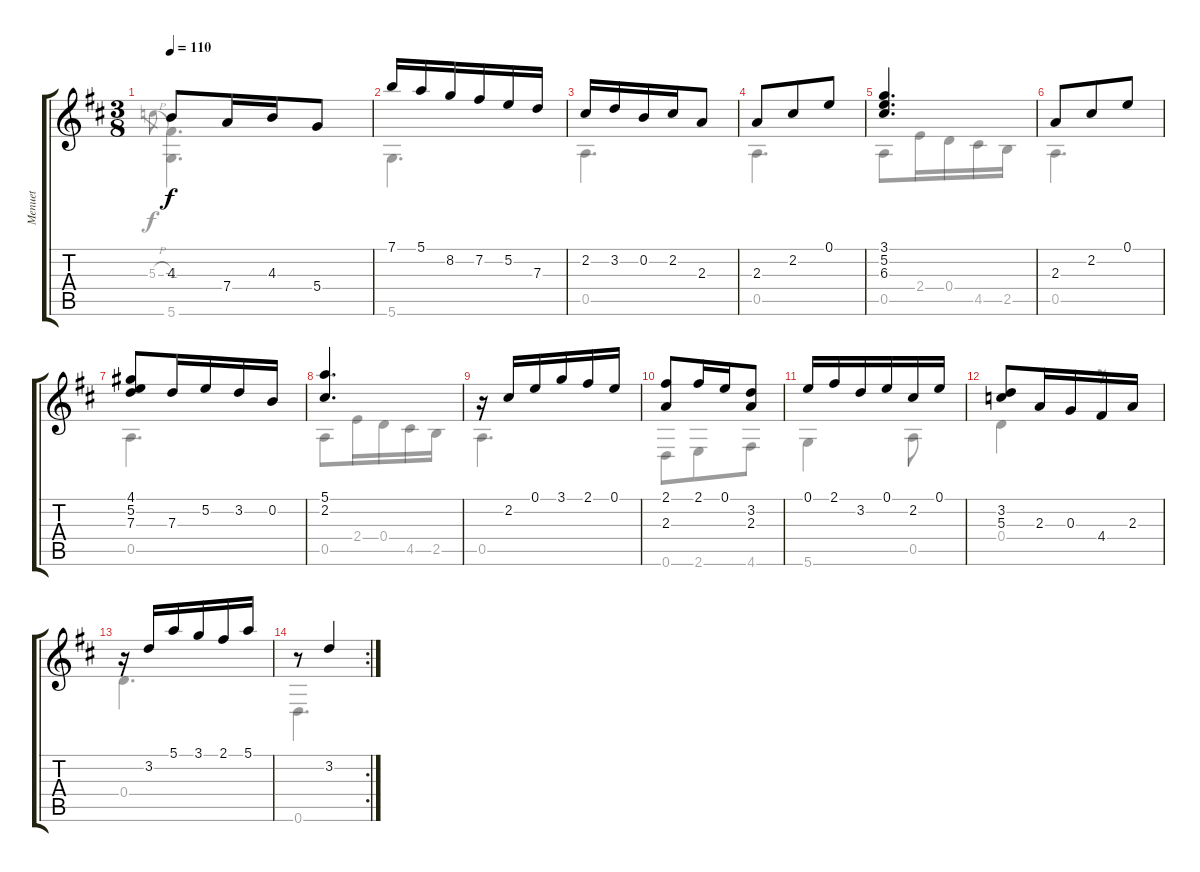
\track ("Menuet" "Menuet") {instrument acousticguitarnylon}
\staff {score tabs}
\tuning (E4 B3 G3 D3 A2 D2) {hide}
\voice
\ts (3 8)
\tempo 110
\clef g2
\ks d
4.3.8{dy f} 7.4.16 4.3.16 5.4.8 |
7.1.16 5.1.16 8.2.16 7.2.16 5.2.16 7.3.16 |
2.2.16 3.2.16 0.2.16 2.2.16 2.3.8 |
2.3.8 2.2.8 0.1.8 |
(3.1 5.2 6.3).4{d} |
2.3.8 2.2.8 0.1.8 |
(4.1 5.2 7.3).8 7.3.16 5.2.16 3.2.16 0.2.16 |
(5.1 2.2).4{d} |
r.16 2.2.16 0.1.16 3.1.16 2.1.16 0.1.16 |
(2.1 2.3).8 2.1.16 0.1.16 (3.2 2.3).8 |
0.1.16 2.1.16 3.2.16 0.1.16 2.2.16 0.1.16 |
(3.2 5.3).8 2.3.16 0.3.16 4.4.16 2.3.16 |
r.16 3.2.16 5.1.16 3.1.16 2.1.16 5.1.16 |
\rc 2
r.8 3.2.4
\voice
\clef g2
\ottava regular
\simile none
\ks d
5.3{h}.8{gr dy f} (-1.3 5.6).4{d} |
5.6.4{d} |
0.5.4{d} |
0.5.4{d} |
0.5.8 2.4.16 0.4.16 4.5.16 2.5.16 |
0.5.4{d} |
0.5.4{d} |
0.5.8 2.4.16 0.4.16 4.5.16 2.5.16 |
0.5.4{d} |
0.6.8 2.6.8 4.6.8 |
5.6.4 0.5.8 |
0.4.4 r.8 |
0.4.4{d} |
0.6.4{d}
